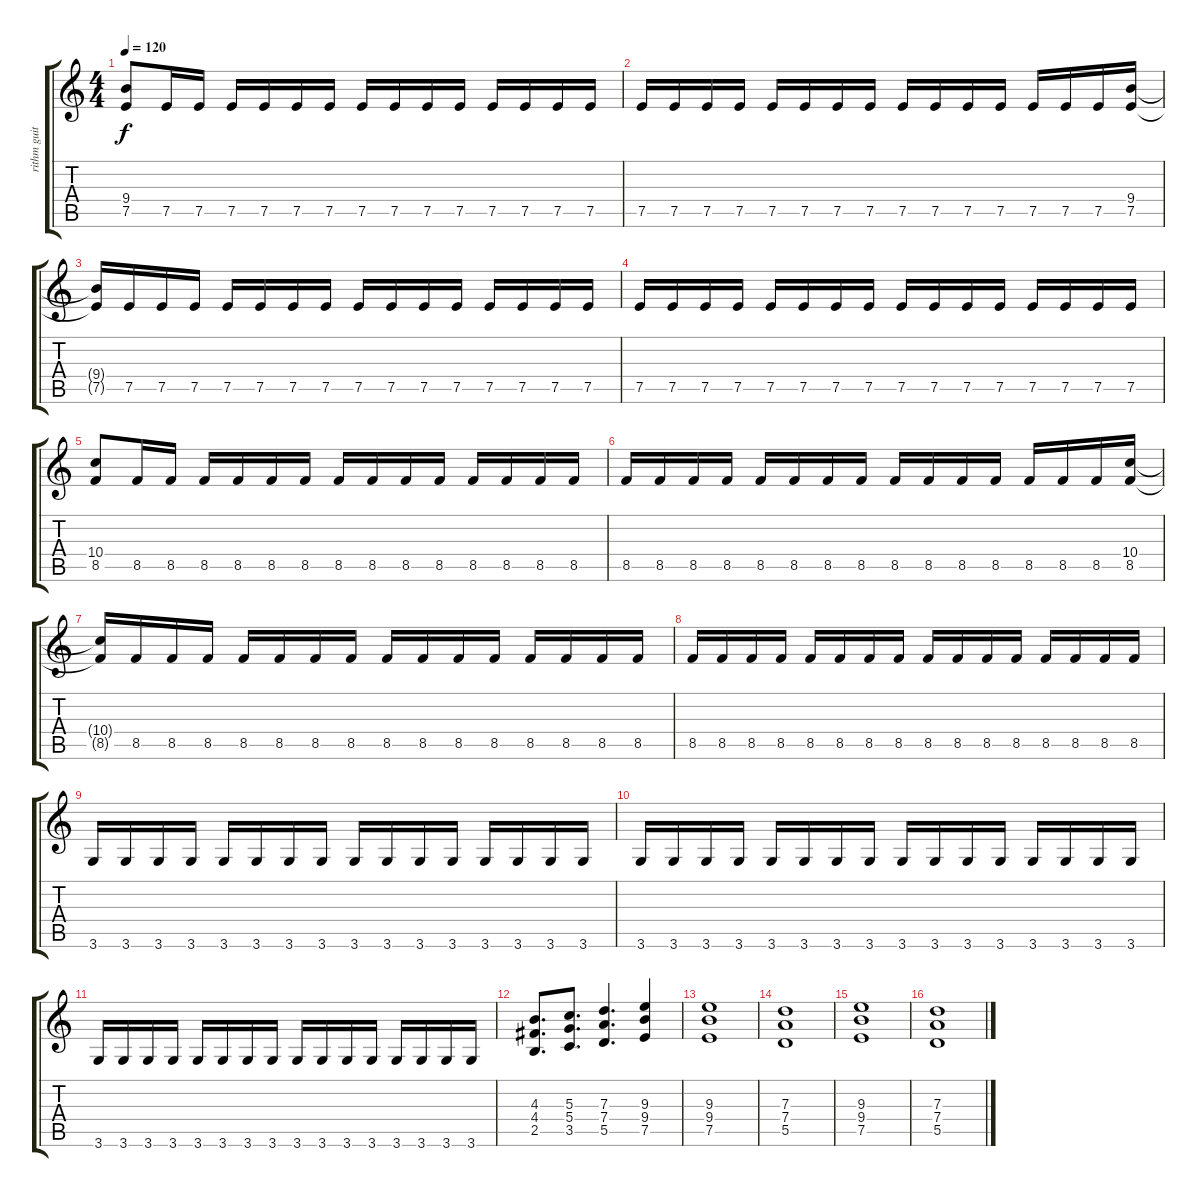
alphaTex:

\track ("rithm guitar" "rithm guit") {instrument distortionguitar}
\staff {score tabs}
\tuning (E4 B3 G3 D3 A2 E2) {hide}
\ts (4 4)
\tempo 120
\clef g2
\ks c
(9.4 7.5).8{dy f} 7.5.16 7.5.16 7.5.16 7.5.16 7.5.16 7.5.16 7.5.16 7.5.16 7.5.16 7.5.16 7.5.16 7.5.16 7.5.16 7.5.16 |
7.5.16 7.5.16 7.5.16 7.5.16 7.5.16 7.5.16 7.5.16 7.5.16 7.5.16 7.5.16 7.5.16 7.5.16 7.5.16 7.5.16 7.5.16 (9.4 7.5).16 |
(9.4{t} 7.5{t}).16 7.5.16 7.5.16 7.5.16 7.5.16 7.5.16 7.5.16 7.5.16 7.5.16 7.5.16 7.5.16 7.5.16 7.5.16 7.5.16 7.5.16 7.5.16 |
7.5.16 7.5.16 7.5.16 7.5.16 7.5.16 7.5.16 7.5.16 7.5.16 7.5.16 7.5.16 7.5.16 7.5.16 7.5.16 7.5.16 7.5.16 7.5.16 |
(10.4 8.5).8 8.5.16 8.5.16 8.5.16 8.5.16 8.5.16 8.5.16 8.5.16 8.5.16 8.5.16 8.5.16 8.5.16 8.5.16 8.5.16 8.5.16 |
8.5.16 8.5.16 8.5.16 8.5.16 8.5.16 8.5.16 8.5.16 8.5.16 8.5.16 8.5.16 8.5.16 8.5.16 8.5.16 8.5.16 8.5.16 (10.4 8.5).16 |
(10.4{t} 8.5{t}).16 8.5.16 8.5.16 8.5.16 8.5.16 8.5.16 8.5.16 8.5.16 8.5.16 8.5.16 8.5.16 8.5.16 8.5.16 8.5.16 8.5.16 8.5.16 |
8.5.16 8.5.16 8.5.16 8.5.16 8.5.16 8.5.16 8.5.16 8.5.16 8.5.16 8.5.16 8.5.16 8.5.16 8.5.16 8.5.16 8.5.16 8.5.16 |
3.6.16 3.6.16 3.6.16 3.6.16 3.6.16 3.6.16 3.6.16 3.6.16 3.6.16 3.6.16 3.6.16 3.6.16 3.6.16 3.6.16 3.6.16 3.6.16 |
3.6.16 3.6.16 3.6.16 3.6.16 3.6.16 3.6.16 3.6.16 3.6.16 3.6.16 3.6.16 3.6.16 3.6.16 3.6.16 3.6.16 3.6.16 3.6.16 |
3.6.16 3.6.16 3.6.16 3.6.16 3.6.16 3.6.16 3.6.16 3.6.16 3.6.16 3.6.16 3.6.16 3.6.16 3.6.16 3.6.16 3.6.16 3.6.16 |
(4.3 4.4 2.5).8{d} (5.3 5.4 3.5).8{d} (7.3 7.4 5.5).4{d} (9.3 9.4 7.5).4 |
(9.3 9.4 7.5).1 |
(7.3 7.4 5.5).1 |
(9.3 9.4 7.5).1 |
(7.3 7.4 5.5).1
